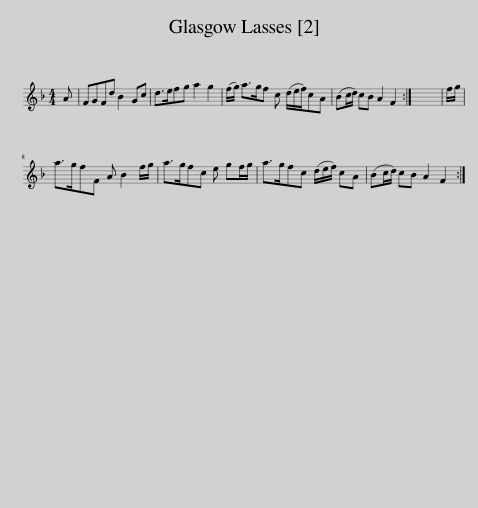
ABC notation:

X:1
L:1/8
M:4/4
I:linebreak $
K:F
V:1 treble
V:1
 A | FGFd B2 Gc | d>efg a2 g2 | (f/g/) a>gf c (d/e/f/)cA | (Bc/d/) cB A2 F2 :| %5
 x8 | f/g/ |$ a>gfF A B2 f/g/ | a>gfc e gf/g/ | a>gfc (d/e/f/) cA | %10
 (Bc/d/) cB A2 F2 :| %11
